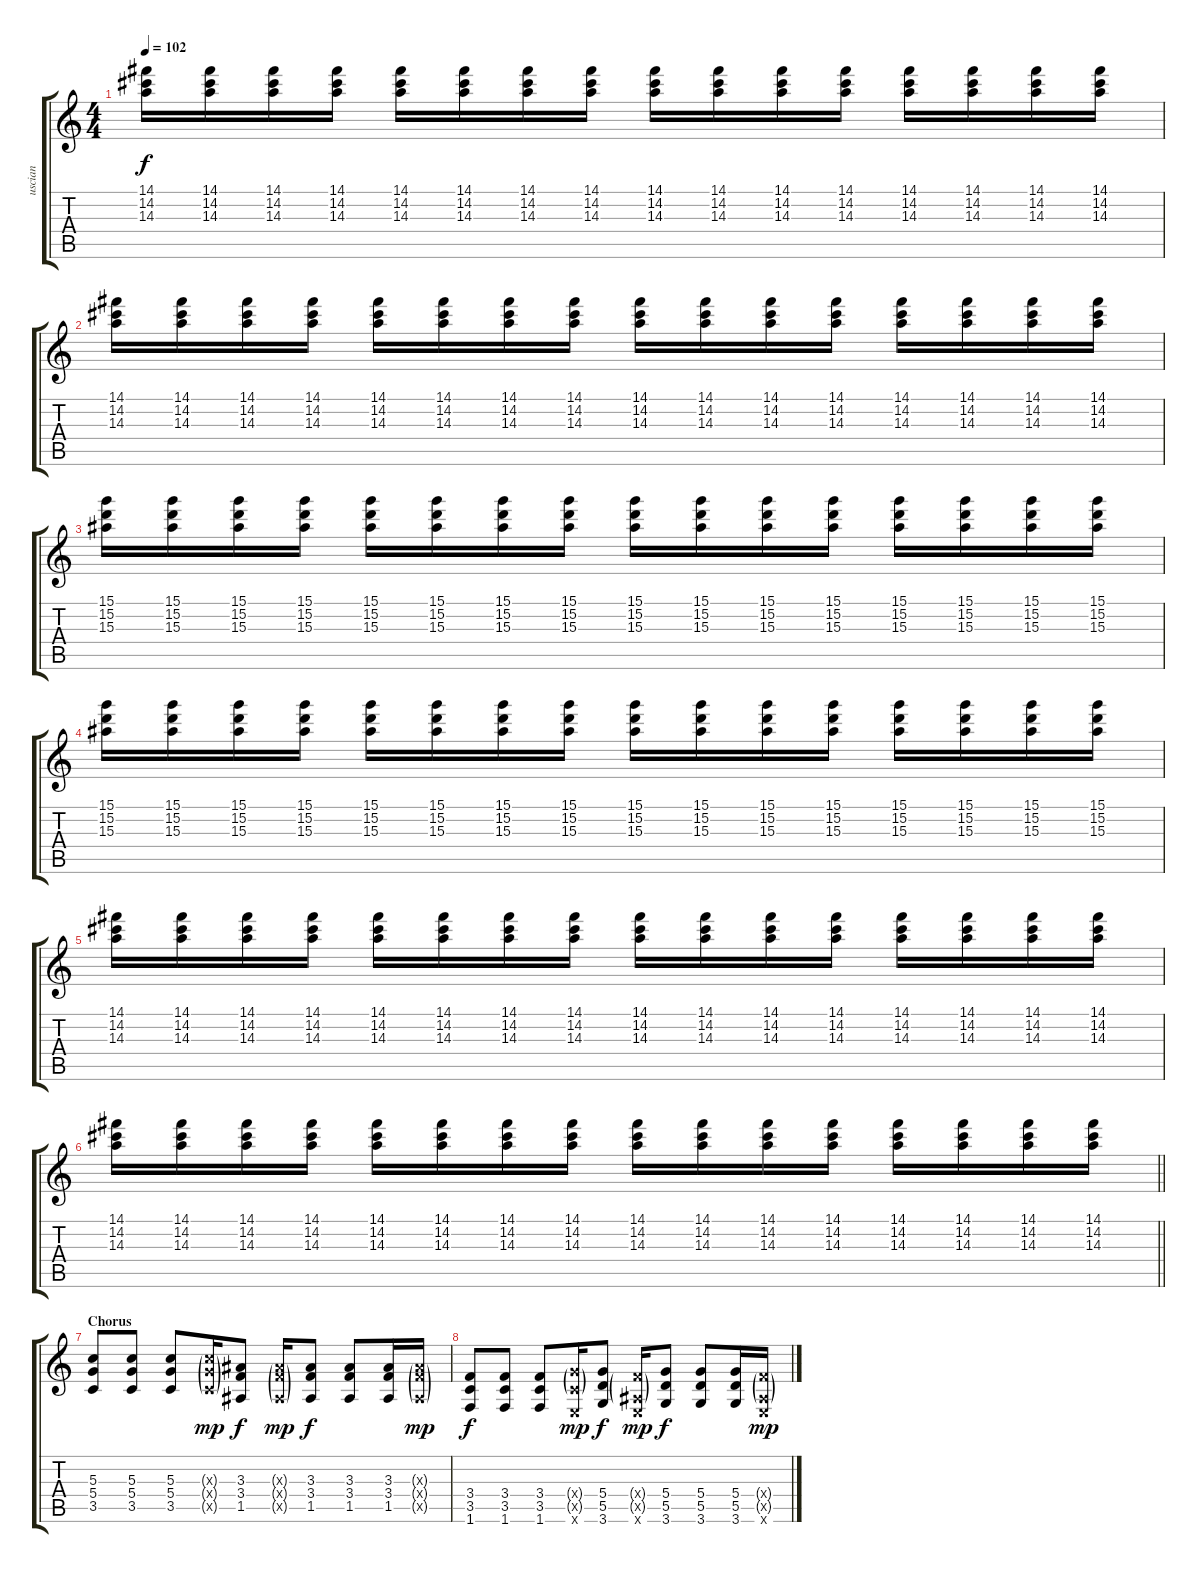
\track ("usciante 1" "uscian") {instrument electricguitarclean}
\staff {score tabs}
\tuning (E4 B3 G3 D3 A2 E2) {hide}
\ts (4 4)
\tempo 102
\clef g2
\ks c
(14.1 14.2 14.3).16{dy f} (14.1 14.2 14.3).16 (14.1 14.2 14.3).16 (14.1 14.2 14.3).16 (14.1 14.2 14.3).16 (14.1 14.2 14.3).16 (14.1 14.2 14.3).16 (14.1 14.2 14.3).16 (14.1 14.2 14.3).16 (14.1 14.2 14.3).16 (14.1 14.2 14.3).16 (14.1 14.2 14.3).16 (14.1 14.2 14.3).16 (14.1 14.2 14.3).16 (14.1 14.2 14.3).16 (14.1 14.2 14.3).16 |
(14.1 14.2 14.3).16 (14.1 14.2 14.3).16 (14.1 14.2 14.3).16 (14.1 14.2 14.3).16 (14.1 14.2 14.3).16 (14.1 14.2 14.3).16 (14.1 14.2 14.3).16 (14.1 14.2 14.3).16 (14.1 14.2 14.3).16 (14.1 14.2 14.3).16 (14.1 14.2 14.3).16 (14.1 14.2 14.3).16 (14.1 14.2 14.3).16 (14.1 14.2 14.3).16 (14.1 14.2 14.3).16 (14.1 14.2 14.3).16 |
(15.1 15.2 15.3).16 (15.1 15.2 15.3).16 (15.1 15.2 15.3).16 (15.1 15.2 15.3).16 (15.1 15.2 15.3).16 (15.1 15.2 15.3).16 (15.1 15.2 15.3).16 (15.1 15.2 15.3).16 (15.1 15.2 15.3).16 (15.1 15.2 15.3).16 (15.1 15.2 15.3).16 (15.1 15.2 15.3).16 (15.1 15.2 15.3).16 (15.1 15.2 15.3).16 (15.1 15.2 15.3).16 (15.1 15.2 15.3).16 |
(15.1 15.2 15.3).16 (15.1 15.2 15.3).16 (15.1 15.2 15.3).16 (15.1 15.2 15.3).16 (15.1 15.2 15.3).16 (15.1 15.2 15.3).16 (15.1 15.2 15.3).16 (15.1 15.2 15.3).16 (15.1 15.2 15.3).16 (15.1 15.2 15.3).16 (15.1 15.2 15.3).16 (15.1 15.2 15.3).16 (15.1 15.2 15.3).16 (15.1 15.2 15.3).16 (15.1 15.2 15.3).16 (15.1 15.2 15.3).16 |
(14.1 14.2 14.3).16 (14.1 14.2 14.3).16 (14.1 14.2 14.3).16 (14.1 14.2 14.3).16 (14.1 14.2 14.3).16 (14.1 14.2 14.3).16 (14.1 14.2 14.3).16 (14.1 14.2 14.3).16 (14.1 14.2 14.3).16 (14.1 14.2 14.3).16 (14.1 14.2 14.3).16 (14.1 14.2 14.3).16 (14.1 14.2 14.3).16 (14.1 14.2 14.3).16 (14.1 14.2 14.3).16 (14.1 14.2 14.3).16 |
\barLineRight lightlight
(14.1 14.2 14.3).16 (14.1 14.2 14.3).16 (14.1 14.2 14.3).16 (14.1 14.2 14.3).16 (14.1 14.2 14.3).16 (14.1 14.2 14.3).16 (14.1 14.2 14.3).16 (14.1 14.2 14.3).16 (14.1 14.2 14.3).16 (14.1 14.2 14.3).16 (14.1 14.2 14.3).16 (14.1 14.2 14.3).16 (14.1 14.2 14.3).16 (14.1 14.2 14.3).16 (14.1 14.2 14.3).16 (14.1 14.2 14.3).16 |
\section ("" "Chorus")
(5.3 5.4 3.5).8{instrument distortionguitar} (5.3 5.4 3.5).8 (5.3 5.4 3.5).8 (5.3{g x} 5.4{g x} 3.5{g x}).16{dy mp} (3.3 3.4 1.5).8{dy f} (3.3{g x} 3.4{g x} 1.5{g x}).16{dy mp} (3.3 3.4 1.5).8{dy f} (3.3 3.4 1.5).8 (3.3 3.4 1.5).16 (3.3{g x} 3.4{g x} 1.5{g x}).16{dy mp} |
(3.4 3.5 1.6).8{dy f} (3.4 3.5 1.6).8 (3.4 3.5 1.6).8 (5.4{g x} 3.5{g x} 0.6{x}).16{dy mp} (5.4 5.5 3.6).8{dy f} (3.4{g x} 1.5{g x} 0.6{x}).16{dy mp} (5.4 5.5 3.6).8{dy f} (5.4 5.5 3.6).8 (5.4 5.5 3.6).16 (3.4{g x} 1.5{g x} 0.6{x}).16{dy mp}
